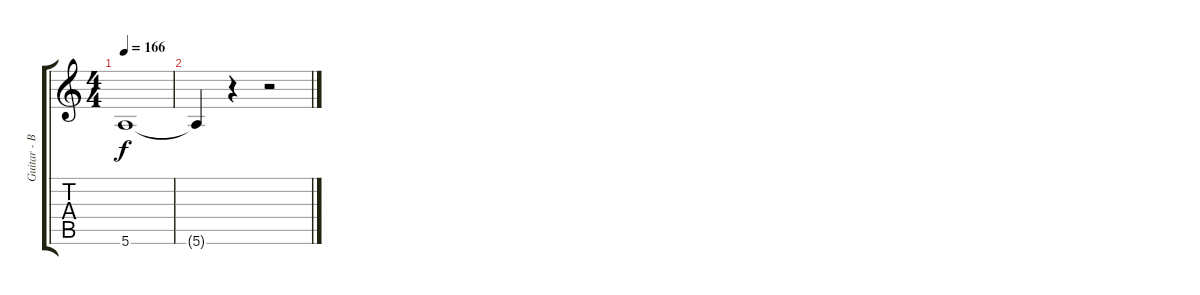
\track ("Guitar - Blackmore" "Guitar - B") {instrument distortionguitar}
\staff {score tabs}
\tuning (E4 B3 G3 D3 A2 E2) {hide}
\ts (4 4)
\tempo 166
\clef g2
\ks c
5.6{t}.1{dy f} |
5.6{t}.4 r.4 r.2
